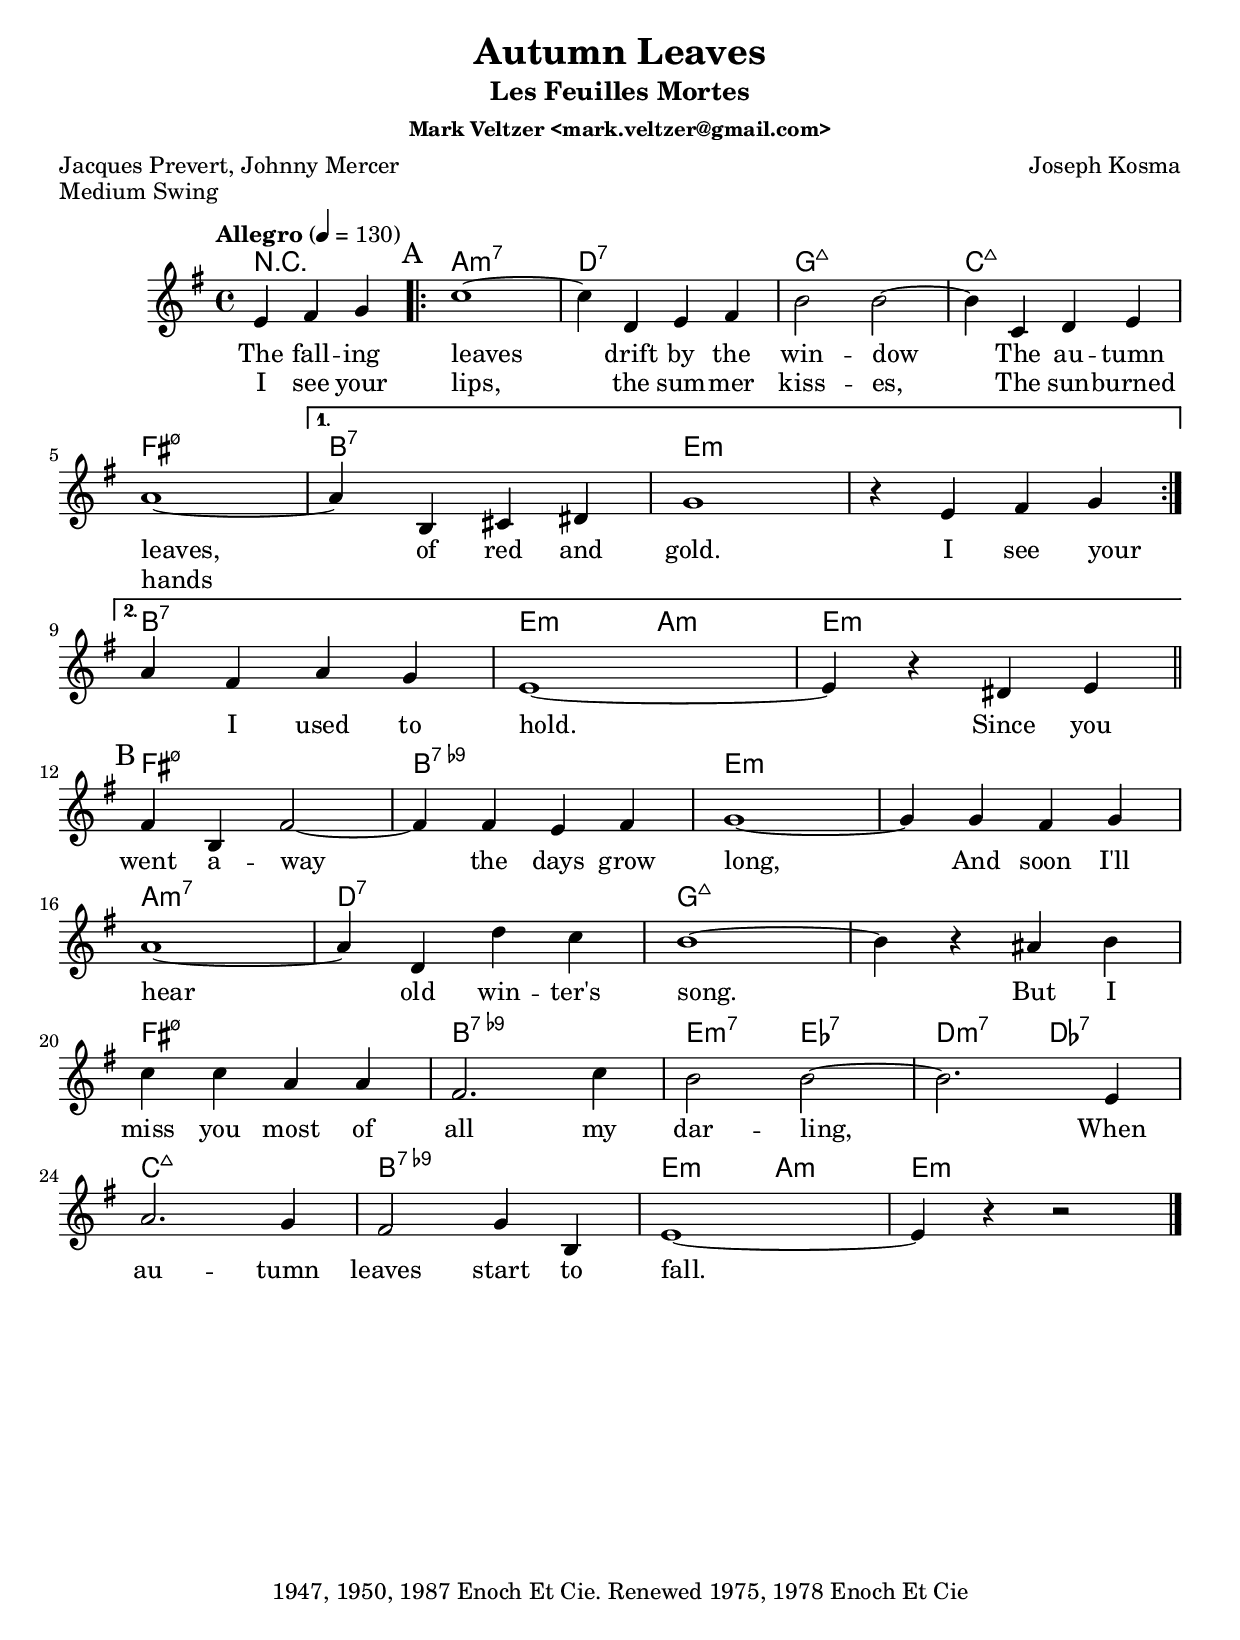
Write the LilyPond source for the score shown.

\include "src/include/common.lyi"
\header {
	title="Autumn Leaves"
	subtitle="Les Feuilles Mortes"
	composer="Joseph Kosma"
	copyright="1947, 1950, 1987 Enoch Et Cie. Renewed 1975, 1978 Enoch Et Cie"
%% Sole Selling Agent for U.S.A (including it's territories and possessions)
%% and Dominion of Canada: Morley Music Co., by arrangement with Enoch Et Cie
%% international Copyright Secured. All Rights Reserved.
	poet="Jacques Prevert, Johnny Mercer"
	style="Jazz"
	piece="Medium Swing"
	remark="derived from the real book and the fake book by Mark Veltzer on Mon May 22 02:18:00 IDT 2006"

	completion="5"
	uuid="8c35acf6-a7c1-11df-9040-0019d11e5a41"
}

myChords=\chordmode {
	\startChords

	\startSong

	\partial 2. r2. |

	\mark "A"
	\startPart
	\repeat volta 2 {
		a1:m7 | d1:7 | g1:maj7 | c1:maj7 | fis1:m7.5- |
	}
	\alternative {
		{
			b1:7 | e1:m | e1:m | \myEndLine
		}
		{
			b1:7 | e2:m a2:m | e1:m | \myEndLine
		}
	}
	\endPart

	\mark "B"
	\startPart
	fis1:m7.5- | b1:7.9- | e1:m | e1:m | \myEndLine
	a1:m7 | d1:7 | g1:maj7 | g1:maj7 | \myEndLine
	fis1:m7.5- | b1:7.9- | e2:m7 ees2:7 | d2:m7 des2:7 | \myEndLine
	c1:maj7 | b1:7.9- | e2:m a:m | e1:m | \myEndLine
	\endPart

	\endSong

	\endChords
}
myVoice={
	\time 4/4
	\key e \minor
	%% http://en.wikipedia.org/wiki/Tempo
	\tempo "Allegro" 4 = 130

	\partial 2. e'4 fis'4 g'4 |
	\repeat volta 2 {
		c''1~ | c''4 d'4 e'4 fis'4 | b'2 b'2~ | b'4 c'4 d'4 e'4 |
		a'1~ |
	}
	\alternative {
		{
			a'4 b4 cis'4 dis'4 | g'1 | r4 e'4 fis'4 g'4 |
		}
		{
			a'4 fis'4 a'4 g'4 | e'1~ | e'4 r4 dis'4 e'4 |
		}
	}
	fis'4 b4 fis'2~ | fis'4 fis'4 e'4 fis'4 | g'1~ | g'4 g'4 fis'4 g'4 |
	a'1~ | a'4 d'4 d''4 c''4 | b'1~ | b'4 r4 ais'4 b'4 |
	c''4 c''4 a'4 a'4 | fis'2. c''4 | b'2 b'2~ | b'2. e'4 |
	a'2. g'4 | fis'2 g'4 b4 | e'1~ | e'4 r4 r2 |
}
myLyrics=\lyricmode {
	The fall -- ing leaves drift by the win -- dow
	The au -- tumn leaves, of red and gold.
	I see your

	_ I used to hold. Since you

	went a -- way the days grow long,
	And soon I'll hear old win -- ter's song.
	But I miss you most of all my dar -- ling,
	When au -- tumn leaves start to fall.
}
myLyricsmore=\lyricmode {
	I see your lips, the sum -- mer kiss -- es,
	The sun -- burned hands
}
%% score for printing
\score {
	<<
		\new ChordNames="mychords" \myChords
		\new Voice="myvoice" \myVoice
		\new Lyrics \lyricsto "myvoice" \myLyrics
		\new Lyrics \lyricsto "myvoice" \myLyricsmore
	>>
	\layout {
	}
}
%% score for midi
\score {
	\unfoldRepeats
	<<
		\new ChordNames="mychords" \myChords
		\new Voice="myvoice" \myVoice
	>>
	\midi {
	}
}
